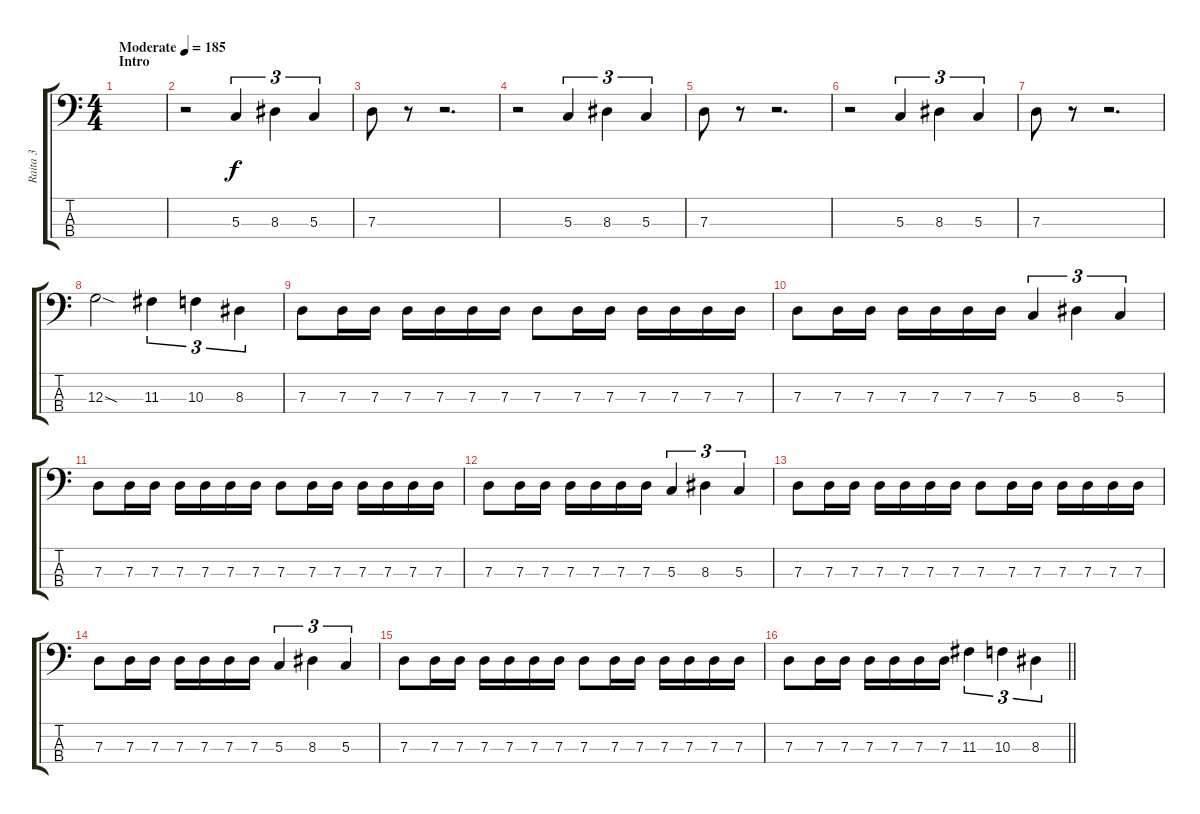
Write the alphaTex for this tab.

\track ("Raita 3" "Raita 3") {instrument distortionguitar}
\staff {score tabs}
\tuning (F2 C2 G1 D1) {hide}
\ts (4 4)
\section ("" "Intro")
\tempo (185 "Moderate")
\clef f4
\ks c
|
r.2 5.3.4{tu (3 2)} 8.3.4{tu (3 2)} 5.3.4{tu (3 2)} |
7.3.8 r.8 r.2{d} |
r.2 5.3.4{tu (3 2)} 8.3.4{tu (3 2)} 5.3.4{tu (3 2)} |
7.3.8 r.8 r.2{d} |
r.2 5.3.4{tu (3 2)} 8.3.4{tu (3 2)} 5.3.4{tu (3 2)} |
7.3.8 r.8 r.2{d} |
12.3{sod}.2 11.3.4{tu (3 2)} 10.3.4{tu (3 2)} 8.3.4{tu (3 2)} |
7.3.8 7.3.16 7.3.16 7.3.16 7.3.16 7.3.16 7.3.16 7.3.8 7.3.16 7.3.16 7.3.16 7.3.16 7.3.16 7.3.16 |
7.3.8 7.3.16 7.3.16 7.3.16 7.3.16 7.3.16 7.3.16 5.3.4{tu (3 2)} 8.3.4{tu (3 2)} 5.3.4{tu (3 2)} |
7.3.8 7.3.16 7.3.16 7.3.16 7.3.16 7.3.16 7.3.16 7.3.8 7.3.16 7.3.16 7.3.16 7.3.16 7.3.16 7.3.16 |
7.3.8 7.3.16 7.3.16 7.3.16 7.3.16 7.3.16 7.3.16 5.3.4{tu (3 2)} 8.3.4{tu (3 2)} 5.3.4{tu (3 2)} |
7.3.8 7.3.16 7.3.16 7.3.16 7.3.16 7.3.16 7.3.16 7.3.8 7.3.16 7.3.16 7.3.16 7.3.16 7.3.16 7.3.16 |
7.3.8 7.3.16 7.3.16 7.3.16 7.3.16 7.3.16 7.3.16 5.3.4{tu (3 2)} 8.3.4{tu (3 2)} 5.3.4{tu (3 2)} |
7.3.8 7.3.16 7.3.16 7.3.16 7.3.16 7.3.16 7.3.16 7.3.8 7.3.16 7.3.16 7.3.16 7.3.16 7.3.16 7.3.16 |
\barLineRight lightlight
7.3.8 7.3.16 7.3.16 7.3.16 7.3.16 7.3.16 7.3.16 11.3.4{tu (3 2)} 10.3.4{tu (3 2)} 8.3.4{tu (3 2)}
